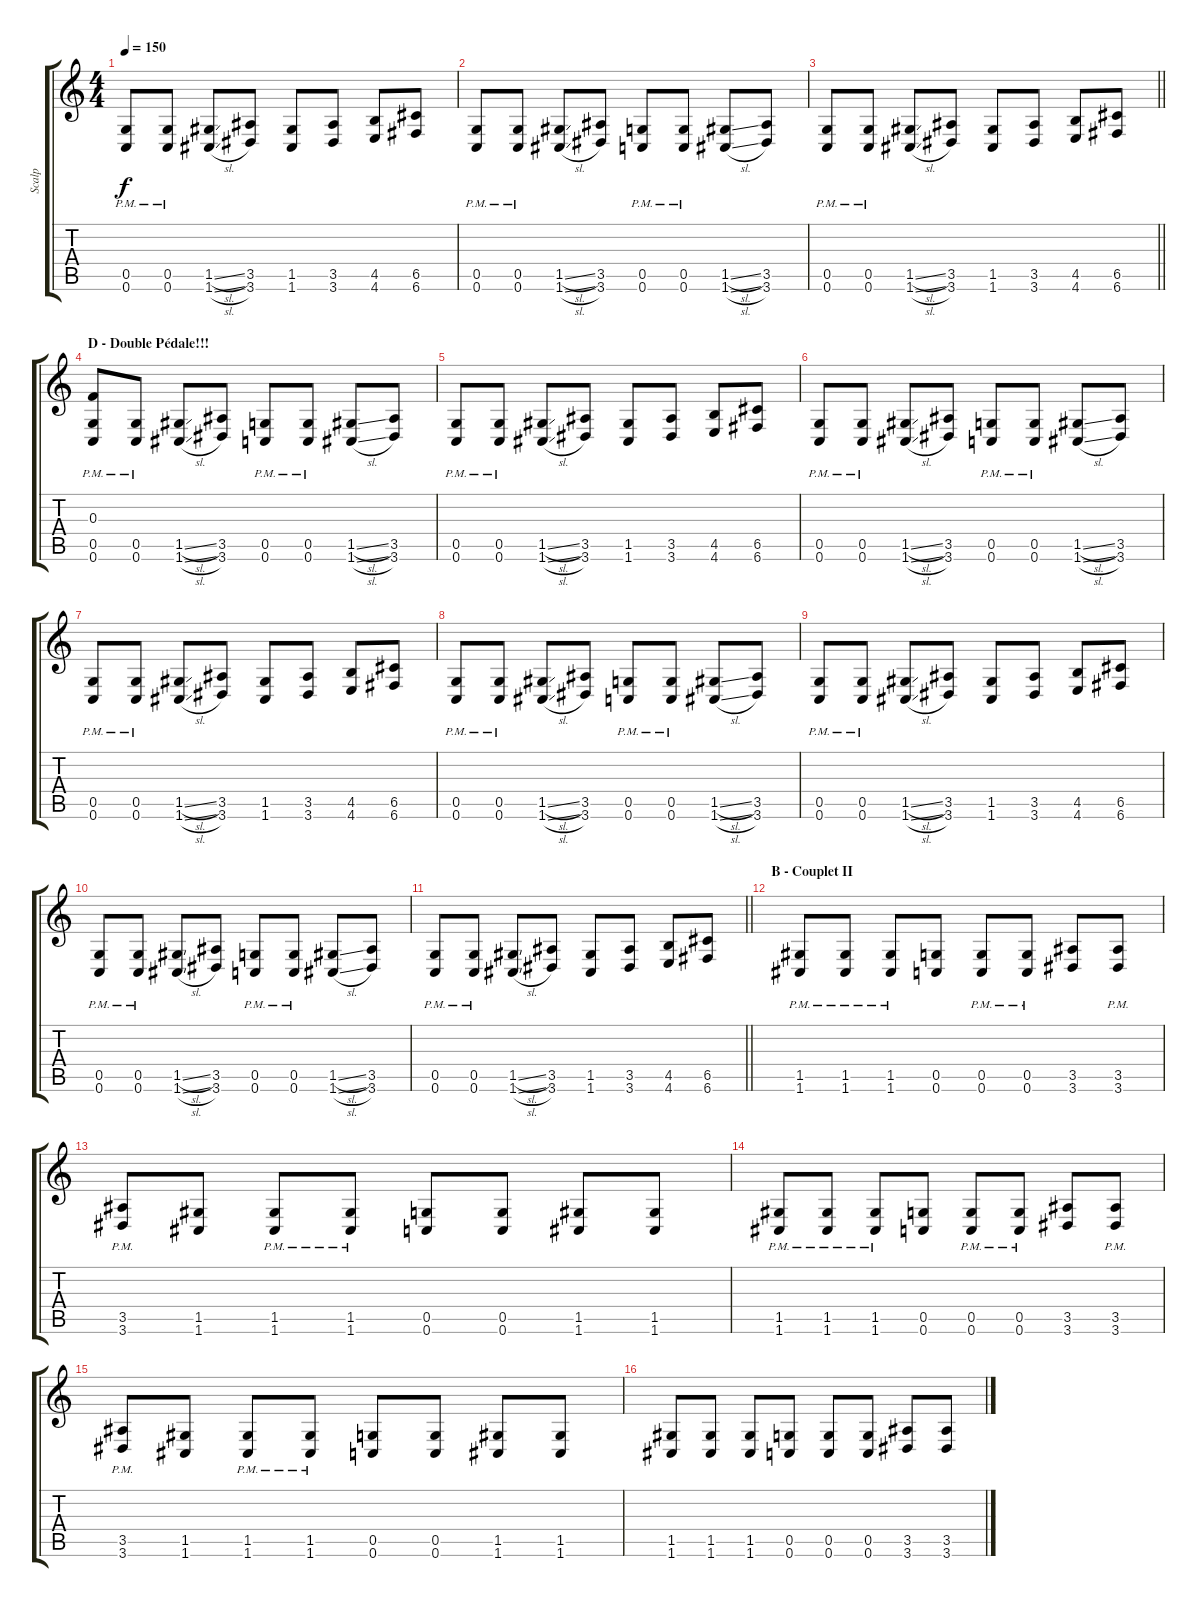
\track ("Scalp" "Scalp") {instrument distortionguitar}
\staff {score tabs}
\tuning (D4 A3 F3 C3 G2 C2) {hide}
\ts (4 4)
\tempo 150
\clef g2
\ks c
(0.5{pm} 0.6{pm}).8{dy f} (0.5{pm} 0.6{pm}).8 (1.5{sl} 1.6{sl}).8 (3.5 3.6).8 (1.5 1.6).8 (3.5 3.6).8 (4.5 4.6).8 (6.5 6.6).8 |
(0.5{pm} 0.6{pm}).8 (0.5{pm} 0.6{pm}).8 (1.5{sl} 1.6{sl}).8 (3.5 3.6).8 (0.5{pm} 0.6{pm}).8 (0.5{pm} 0.6{pm}).8 (1.5{sl} 1.6{sl}).8 (3.5 3.6).8 |
\barLineRight lightlight
(0.5{pm} 0.6{pm}).8 (0.5{pm} 0.6{pm}).8 (1.5{sl} 1.6{sl}).8 (3.5 3.6).8 (1.5 1.6).8 (3.5 3.6).8 (4.5 4.6).8 (6.5 6.6).8 |
\section ("" "D - Double Pédale!!!")
(0.3 0.5{pm} 0.6{pm}).8 (0.5{pm} 0.6{pm}).8 (1.5{sl} 1.6{sl}).8 (3.5 3.6).8 (0.5{pm} 0.6{pm}).8 (0.5{pm} 0.6{pm}).8 (1.5{sl} 1.6{sl}).8 (3.5 3.6).8 |
(0.5{pm} 0.6{pm}).8 (0.5{pm} 0.6{pm}).8 (1.5{sl} 1.6{sl}).8 (3.5 3.6).8 (1.5 1.6).8 (3.5 3.6).8 (4.5 4.6).8 (6.5 6.6).8 |
(0.5{pm} 0.6{pm}).8 (0.5{pm} 0.6{pm}).8 (1.5{sl} 1.6{sl}).8 (3.5 3.6).8 (0.5{pm} 0.6{pm}).8 (0.5{pm} 0.6{pm}).8 (1.5{sl} 1.6{sl}).8 (3.5 3.6).8 |
(0.5{pm} 0.6{pm}).8 (0.5{pm} 0.6{pm}).8 (1.5{sl} 1.6{sl}).8 (3.5 3.6).8 (1.5 1.6).8 (3.5 3.6).8 (4.5 4.6).8 (6.5 6.6).8 |
(0.5{pm} 0.6{pm}).8 (0.5{pm} 0.6{pm}).8 (1.5{sl} 1.6{sl}).8 (3.5 3.6).8 (0.5{pm} 0.6{pm}).8 (0.5{pm} 0.6{pm}).8 (1.5{sl} 1.6{sl}).8 (3.5 3.6).8 |
(0.5{pm} 0.6{pm}).8 (0.5{pm} 0.6{pm}).8 (1.5{sl} 1.6{sl}).8 (3.5 3.6).8 (1.5 1.6).8 (3.5 3.6).8 (4.5 4.6).8 (6.5 6.6).8 |
(0.5{pm} 0.6{pm}).8 (0.5{pm} 0.6{pm}).8 (1.5{sl} 1.6{sl}).8 (3.5 3.6).8 (0.5{pm} 0.6{pm}).8 (0.5{pm} 0.6{pm}).8 (1.5{sl} 1.6{sl}).8 (3.5 3.6).8 |
\barLineRight lightlight
(0.5{pm} 0.6{pm}).8 (0.5{pm} 0.6{pm}).8 (1.5{sl} 1.6{sl}).8 (3.5 3.6).8 (1.5 1.6).8 (3.5 3.6).8 (4.5 4.6).8 (6.5 6.6).8 |
\section ("" "B - Couplet II")
(1.5{pm} 1.6{pm}).8 (1.5{pm} 1.6{pm}).8 (1.5{pm} 1.6{pm}).8 (0.5 0.6).8 (0.5{pm} 0.6{pm}).8 (0.5{pm} 0.6{pm}).8 (3.5 3.6).8 (3.5{pm} 3.6{pm}).8 |
(3.5{pm} 3.6{pm}).8 (1.5 1.6).8 (1.5{pm} 1.6{pm}).8 (1.5{pm} 1.6{pm}).8 (0.5 0.6).8 (0.5 0.6).8 (1.5 1.6).8 (1.5 1.6).8 |
(1.5{pm} 1.6{pm}).8 (1.5{pm} 1.6{pm}).8 (1.5{pm} 1.6{pm}).8 (0.5 0.6).8 (0.5{pm} 0.6{pm}).8 (0.5{pm} 0.6{pm}).8 (3.5 3.6).8 (3.5{pm} 3.6{pm}).8 |
(3.5{pm} 3.6{pm}).8 (1.5 1.6).8 (1.5{pm} 1.6{pm}).8 (1.5{pm} 1.6{pm}).8 (0.5 0.6).8 (0.5 0.6).8 (1.5 1.6).8 (1.5 1.6).8 |
(1.5 1.6).8 (1.5 1.6).8 (1.5 1.6).8 (0.5 0.6).8 (0.5 0.6).8 (0.5 0.6).8 (3.5 3.6).8 (3.5 3.6).8
